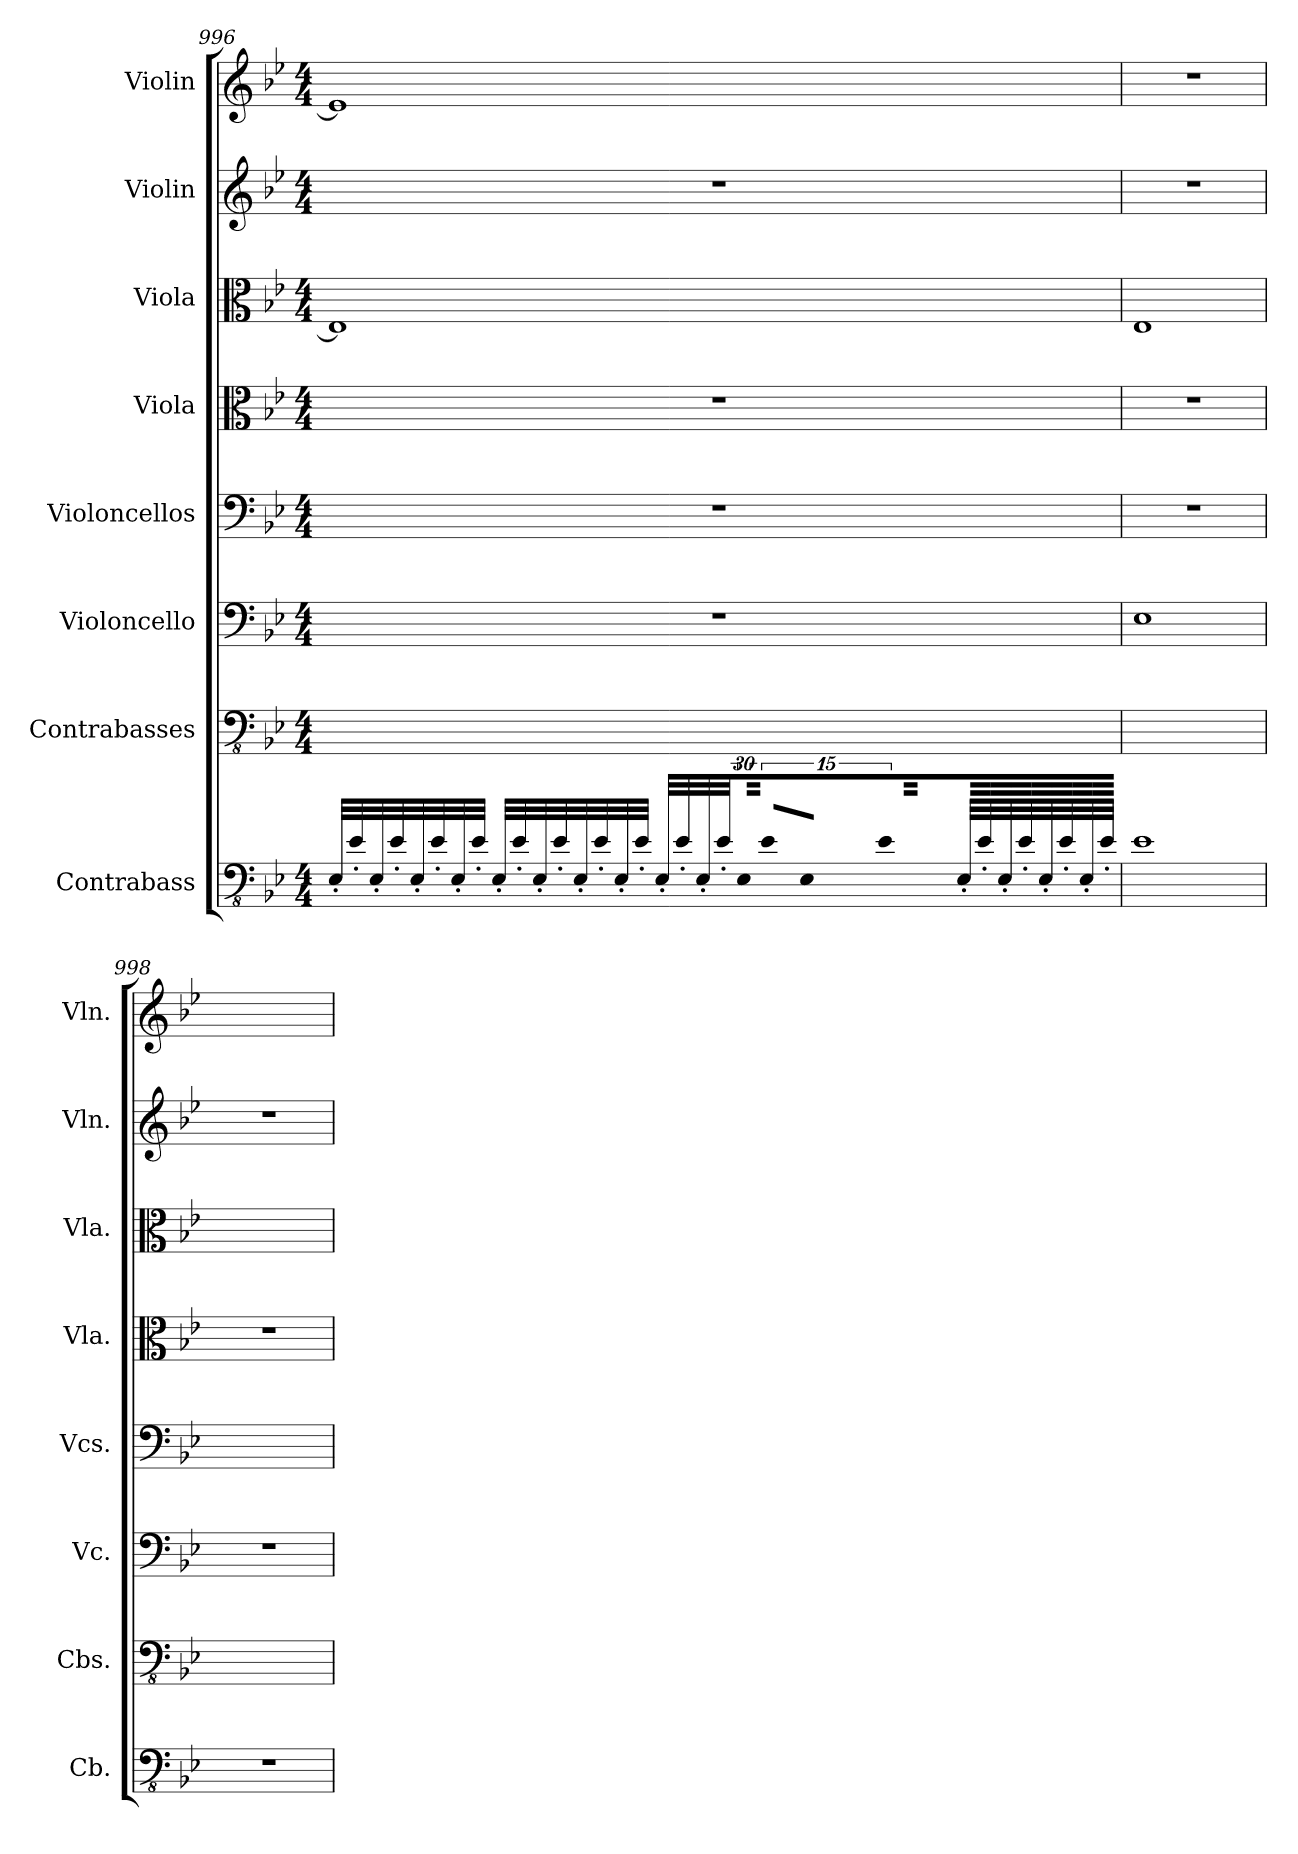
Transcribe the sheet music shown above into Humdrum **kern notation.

**kern	**kern	**kern	**kern	**kern	**kern	**kern	**kern
*part8	*part7	*part6	*part5	*part4	*part3	*part2	*part1
*staff8	*staff7	*staff6	*staff5	*staff4	*staff3	*staff2	*staff1
*I"Contrabass	*I"Contrabasses	*I"Violoncello	*I"Violoncellos	*I"Viola	*I"Viola	*I"Violin	*I"Violin
*I'Cb.	*I'Cbs.	*I'Vc.	*I'Vcs.	*I'Vla.	*I'Vla.	*I'Vln.	*I'Vln.
!!LO:PB:g=z
*clefFv4	*clefFv4	*clefF4	*clefF4	*clefC3	*clefC3	*clefG2	*clefG2
*ITrd7c12	*	*	*	*	*	*	*
*k[b-e-]	*k[b-e-]	*k[b-e-]	*k[b-e-]	*k[b-e-]	*k[b-e-]	*k[b-e-]	*k[b-e-]
*M4/4	*M4/4	*M4/4	*M4/4	*M4/4	*M4/4	*M4/4	*M4/4
=996	=996	=996	=996	=996	=996	=996	=996
32EEE-'/LLL	1ryy	1r	1r	1r	1E-]	1r	1e-]
32EE-'/	.	.	.	.	.	.	.
32EEE-'/	.	.	.	.	.	.	.
32EE-'/	.	.	.	.	.	.	.
32EEE-'/	.	.	.	.	.	.	.
32EE-'/	.	.	.	.	.	.	.
32EEE-'/	.	.	.	.	.	.	.
32EE-'/JJJ	.	.	.	.	.	.	.
32EEE-'/LLL	.	.	.	.	.	.	.
32EE-'/	.	.	.	.	.	.	.
32EEE-'/	.	.	.	.	.	.	.
32EE-'/	.	.	.	.	.	.	.
32EEE-'/	.	.	.	.	.	.	.
32EE-'/	.	.	.	.	.	.	.
32EEE-'/	.	.	.	.	.	.	.
32EE-'/JJJ	.	.	.	.	.	.	.
32EEE-'/LLL	.	.	.	.	.	.	.
32EE-'/	.	.	.	.	.	.	.
32EEE-'/	.	.	.	.	.	.	.
32EE-'/	.	.	.	.	.	.	.
!LO:N:vis=64	!	!	!	!	!	!	!
960%17EEE-/JJJk	.	.	.	.	.	.	.
!LO:N:vis=64	!	!	!	!	!	!	!
960%17ryy	.	.	.	.	.	.	.
1920ryy	.	.	.	.	.	.	.
!LO:N:vis=64	!	!	!	!	!	!	!
960%17EE-/LLLL	.	.	.	.	.	.	.
!LO:N:vis=64	!	!	!	!	!	!	!
960%17EEE-/JJJJ	.	.	.	.	.	.	.
!LO:N:vis=64	!	!	!	!	!	!	!
960%17ryy	.	.	.	.	.	.	.
!LO:N:vis=64	!	!	!	!	!	!	!
960%17EE-\	.	.	.	.	.	.	.
1920ryy	.	.	.	.	.	.	.
!LO:N:vis=64	!	!	!	!	!	!	!
960%17ryy	.	.	.	.	.	.	.
32EEE-'/LLL	.	.	.	.	.	.	.
32EE-'/	.	.	.	.	.	.	.
32EEE-'/	.	.	.	.	.	.	.
32EE-'/	.	.	.	.	.	.	.
32EEE-'/	.	.	.	.	.	.	.
32EE-'/	.	.	.	.	.	.	.
32EEE-'/	.	.	.	.	.	.	.
32EE-'/JJJ	.	.	.	.	.	.	.
=997	=997	=997	=997	=997	=997	=997	=997
1EE-	1ryy	1E-	1r	1r	1E-	1r	1r
=998	=998	=998	=998	=998	=998	=998	=998
1r	1ryy	1r	1ryy	1r	1ryy	1r	1ryy
=	=	=	=	=	=	=	=
*-	*-	*-	*-	*-	*-	*-	*-
